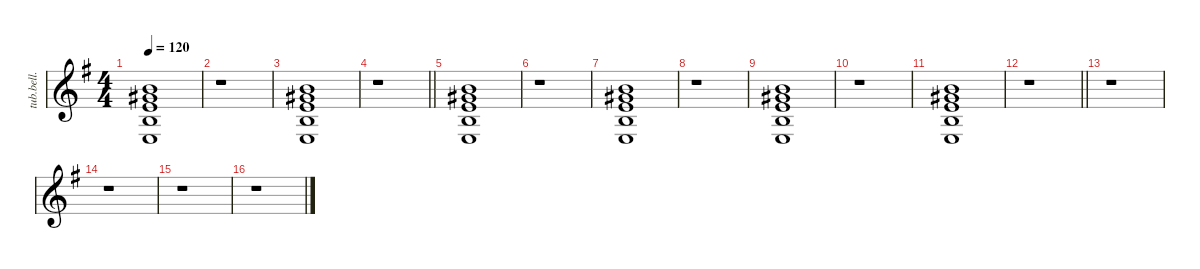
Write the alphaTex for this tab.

\defaultSystemsLayout 4
\hideDynamics
\bracketExtendMode nobrackets
\otherSystemsTrackNameOrientation horizontal
\track ("Extras" "tub.bell.") {defaultSystemsLayout 16 instrument tubularbells}
\staff {score}
\tuning (E4 B3 G3 D3 A2 E2)
\ts (4 4)
\tempo 120
\clef g2
\ks g
(7.1{acc forcenatural} 9.2{acc #} 9.3{acc forcenatural} 9.4{acc forcenatural} 7.5{acc forcenatural}).1{dy f beam Up} |
r.1{beam Down} |
(7.1{acc forcenatural} 9.2{acc #} 9.3{acc forcenatural} 9.4{acc forcenatural} 7.5{acc forcenatural}).1{beam Up} |
\barLineRight lightlight
r.1{beam Down} |
(7.1{acc forcenatural} 9.2{acc #} 9.3{acc forcenatural} 9.4{acc forcenatural} 7.5{acc forcenatural}).1{beam Up} |
r.1{beam Down} |
(7.1{acc forcenatural} 9.2{acc #} 9.3{acc forcenatural} 9.4{acc forcenatural} 7.5{acc forcenatural}).1{beam Up} |
r.1{beam Down} |
(7.1{acc forcenatural} 9.2{acc #} 9.3{acc forcenatural} 9.4{acc forcenatural} 7.5{acc forcenatural}).1{beam Up} |
r.1{beam Down} |
(7.1{acc forcenatural} 9.2{acc #} 9.3{acc forcenatural} 9.4{acc forcenatural} 7.5{acc forcenatural}).1{beam Up} |
\barLineRight lightlight
r.1{beam Down} |
r.1{beam Down} |
r.1{beam Down} |
r.1{beam Down} |
r.1{beam Down}
